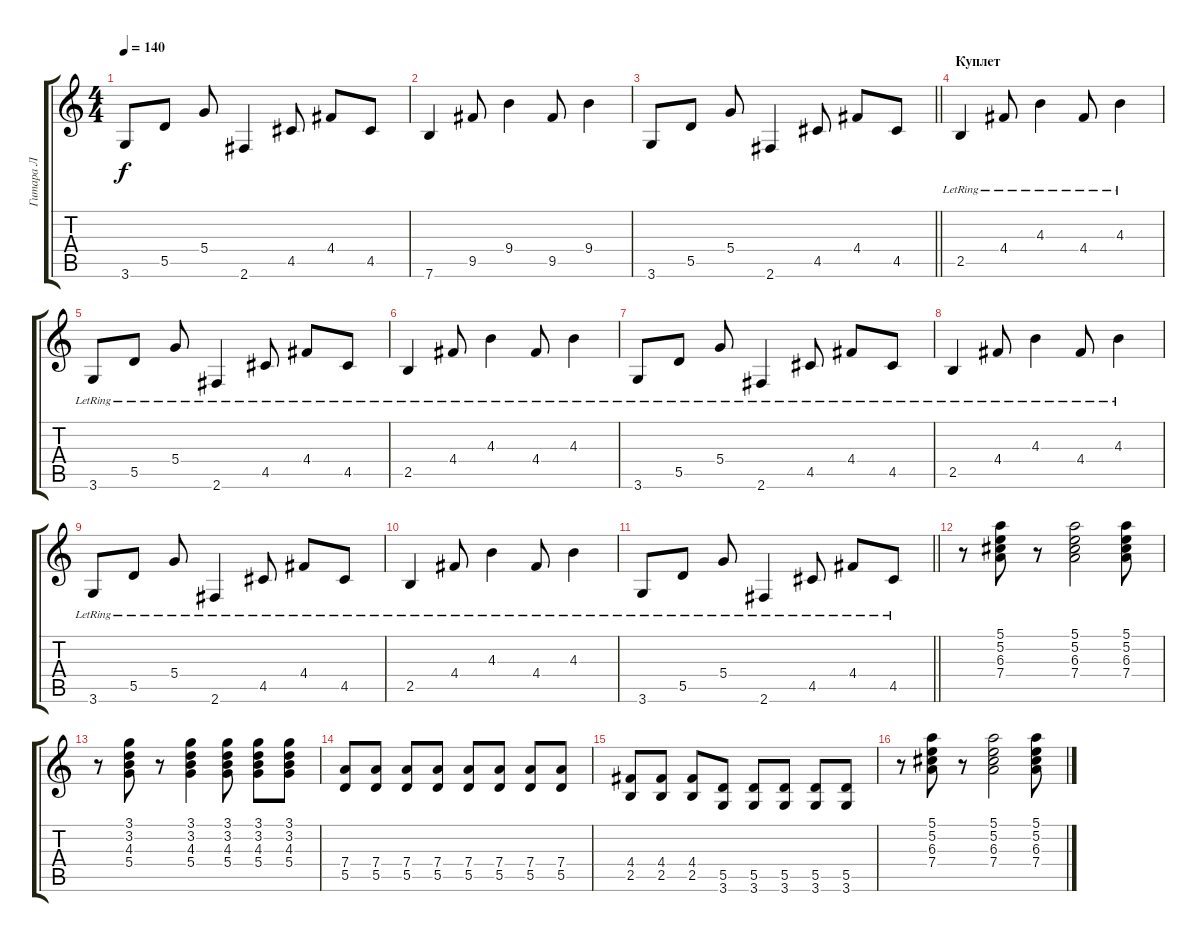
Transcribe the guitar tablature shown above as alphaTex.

\track ("Гитара Л" "Гитара Л") {instrument overdrivenguitar}
\staff {score tabs}
\tuning (E4 B3 G3 D3 A2 E2) {hide}
\ts (4 4)
\tempo 140
\clef g2
\ks c
3.6.8{dy f} 5.5.8 5.4.8 2.6.4 4.5.8 4.4.8 4.5.8 |
7.6.4 9.5.8 9.4.4 9.5.8 9.4.4 |
\barLineRight lightlight
3.6.8 5.5.8 5.4.8 2.6.4 4.5.8 4.4.8 4.5.8 |
\section ("" "Куплет")
2.5{lr}.4{instrument electricguitarclean} 4.4{lr}.8 4.3{lr}.4 4.4{lr}.8 4.3{lr}.4 |
3.6{lr}.8 5.5{lr}.8 5.4{lr}.8 2.6{lr}.4 4.5{lr}.8 4.4{lr}.8 4.5{lr}.8 |
2.5{lr}.4 4.4{lr}.8 4.3{lr}.4 4.4{lr}.8 4.3{lr}.4 |
3.6{lr}.8 5.5{lr}.8 5.4{lr}.8 2.6{lr}.4 4.5{lr}.8 4.4{lr}.8 4.5{lr}.8 |
2.5{lr}.4 4.4{lr}.8 4.3{lr}.4 4.4{lr}.8 4.3{lr}.4 |
3.6{lr}.8 5.5{lr}.8 5.4{lr}.8 2.6{lr}.4 4.5{lr}.8 4.4{lr}.8 4.5{lr}.8 |
2.5{lr}.4 4.4{lr}.8 4.3{lr}.4 4.4{lr}.8 4.3{lr}.4 |
\barLineRight lightlight
3.6{lr}.8 5.5{lr}.8 5.4{lr}.8 2.6{lr}.4 4.5{lr}.8 4.4{lr}.8 4.5{lr}.8 |
\section ("" " ")
r.8{instrument overdrivenguitar} (5.1 5.2 6.3 7.4).8 r.8 (5.1 5.2 6.3 7.4).2 (5.1 5.2 6.3 7.4).8 |
r.8 (3.1 3.2 4.3 5.4).8 r.8 (3.1 3.2 4.3 5.4).4 (3.1 3.2 4.3 5.4).8 (3.1 3.2 4.3 5.4).8 (3.1 3.2 4.3 5.4).8 |
(7.4 5.5).8 (7.4 5.5).8 (7.4 5.5).8 (7.4 5.5).8 (7.4 5.5).8 (7.4 5.5).8 (7.4 5.5).8 (7.4 5.5).8 |
(4.4 2.5).8 (4.4 2.5).8 (4.4 2.5).8 (5.5 3.6).8 (5.5 3.6).8 (5.5 3.6).8 (5.5 3.6).8 (5.5 3.6).8 |
r.8 (5.1 5.2 6.3 7.4).8 r.8 (5.1 5.2 6.3 7.4).2 (5.1 5.2 6.3 7.4).8
